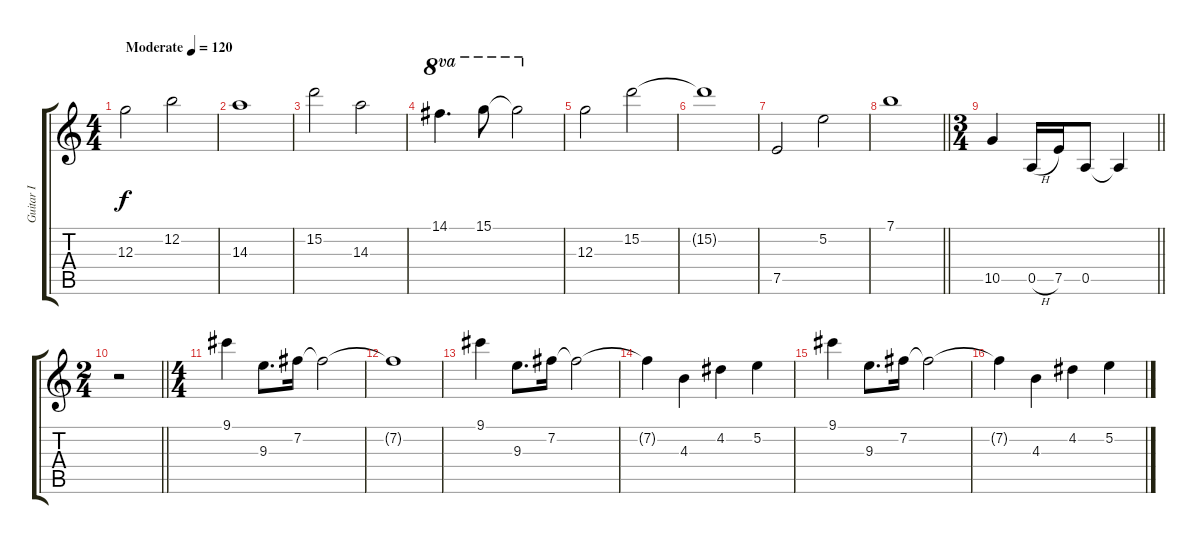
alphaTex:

\track ("Guitar I" "Guitar I") {instrument distortionguitar}
\staff {score tabs}
\tuning (E4 B3 G3 D3 A2 E2) {hide}
\ts (4 4)
\tempo (120 "Moderate")
\clef g2
\ks c
12.3.2{dy f instrument distortionguitar} 12.2.2 |
14.3.1 |
15.2.2 14.3.2 |
14.1.4{d ot 8va} 15.1.8{ot 8va} 15.1{t}.2{ot 8va} |
12.3.2 15.2.2 |
15.2{t}.1 |
7.5.2 5.2.2 |
\barLineRight lightlight
7.1.1 |
\ts (3 4)
\barLineRight lightlight
10.5.4 0.5{h}.16 7.5.16 0.5.8 0.5{t}.4 |
\ts (2 4)
\barLineRight lightlight
r.2 |
\ts (4 4)
9.1.4 9.3.8{d} 7.2.16 7.2{t}.2 |
7.2{t}.1 |
9.1.4 9.3.8{d} 7.2.16 7.2{t}.2 |
7.2{t}.4 4.3.4 4.2.4 5.2.4 |
9.1.4 9.3.8{d} 7.2.16 7.2{t}.2 |
7.2{t}.4 4.3.4 4.2.4 5.2.4
